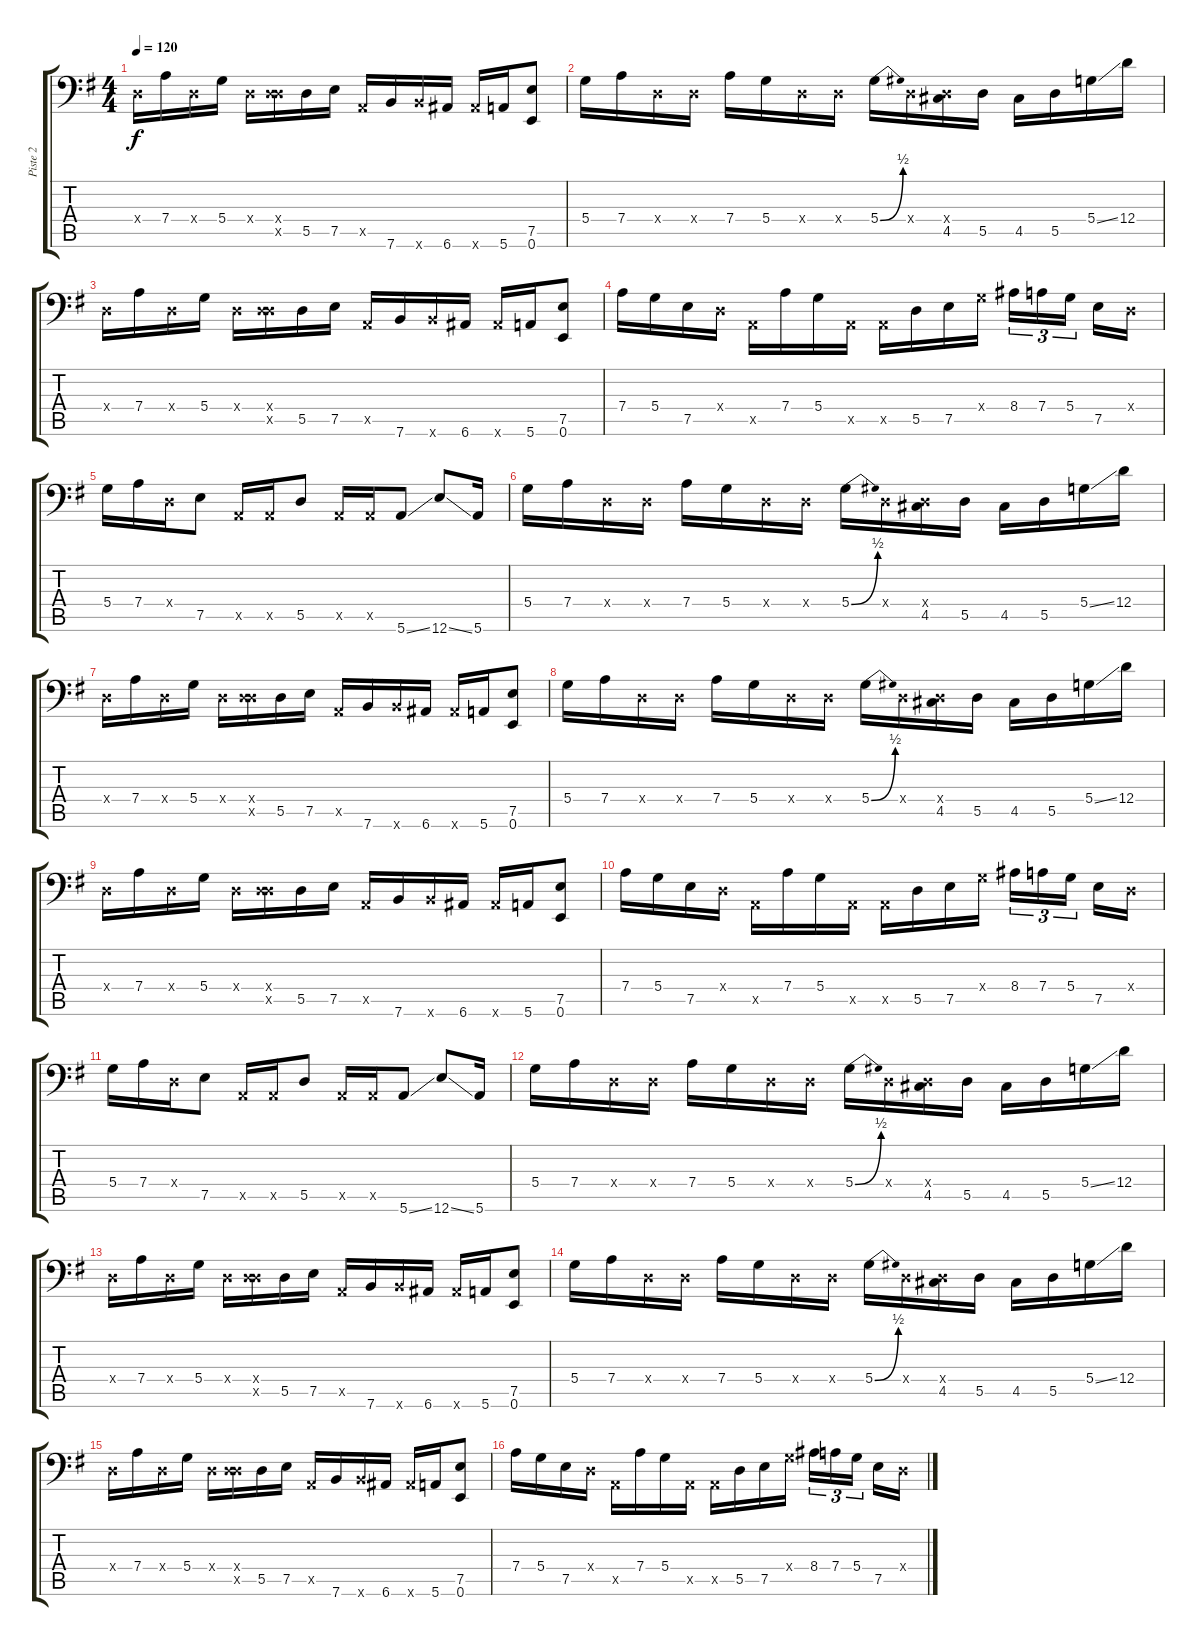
\track ("Piste 2" "Piste 2") {instrument electricbassfinger}
\staff {score tabs}
\tuning (E3 B2 G2 D2 A1 E1) {hide}
\ts (4 4)
\tempo 120
\clef f4
\ks eminor
0.4{x}.16{dy f} 7.4.16 0.4{x}.16 5.4.16 0.4{x}.16 (0.4{x} 5.5{x}).16 5.5.16 7.5.16 0.5{x}.16 7.6.16 7.6{x}.16 6.6.16 6.6{x}.16 5.6.16 (7.5 0.6).8 |
5.4.16 7.4.16 0.4{x}.16 0.4{x}.16 7.4.16 5.4.16 0.4{x}.16 0.4{x}.16 5.4{be (bend 0 0 60 2)}.16 0.4{x}.16 (0.4{x} 4.5).16 5.5.16 4.5.16 5.5.16 5.4{ss}.16 12.4.16 |
0.4{x}.16 7.4.16 0.4{x}.16 5.4.16 0.4{x}.16 (0.4{x} 5.5{x}).16 5.5.16 7.5.16 0.5{x}.16 7.6.16 7.6{x}.16 6.6.16 6.6{x}.16 5.6.16 (7.5 0.6).8 |
7.4.16 5.4.16 7.5.16 0.4{x}.16 0.5{x}.16 7.4.16 5.4.16 0.5{x}.16 0.5{x}.16 5.5.16 7.5.16 5.4{x}.16 8.4.16{tu (3 2)} 7.4.16{tu (3 2)} 5.4.16{tu (3 2)} 7.5.16 0.4{x}.16 |
5.4.16 7.4.16 0.4{x}.16 7.5.8 0.5{x}.16 0.5{x}.16 5.5.8 0.5{x}.16 0.5{x}.16 5.6{ss}.8 12.6{ss}.8 5.6.16 |
5.4.16 7.4.16 0.4{x}.16 0.4{x}.16 7.4.16 5.4.16 0.4{x}.16 0.4{x}.16 5.4{be (bend 0 0 60 2)}.16 0.4{x}.16 (0.4{x} 4.5).16 5.5.16 4.5.16 5.5.16 5.4{ss}.16 12.4.16 |
0.4{x}.16 7.4.16 0.4{x}.16 5.4.16 0.4{x}.16 (0.4{x} 5.5{x}).16 5.5.16 7.5.16 0.5{x}.16 7.6.16 7.6{x}.16 6.6.16 6.6{x}.16 5.6.16 (7.5 0.6).8 |
5.4.16 7.4.16 0.4{x}.16 0.4{x}.16 7.4.16 5.4.16 0.4{x}.16 0.4{x}.16 5.4{be (bend 0 0 60 2)}.16 0.4{x}.16 (0.4{x} 4.5).16 5.5.16 4.5.16 5.5.16 5.4{ss}.16 12.4.16 |
0.4{x}.16 7.4.16 0.4{x}.16 5.4.16 0.4{x}.16 (0.4{x} 5.5{x}).16 5.5.16 7.5.16 0.5{x}.16 7.6.16 7.6{x}.16 6.6.16 6.6{x}.16 5.6.16 (7.5 0.6).8 |
7.4.16 5.4.16 7.5.16 0.4{x}.16 0.5{x}.16 7.4.16 5.4.16 0.5{x}.16 0.5{x}.16 5.5.16 7.5.16 5.4{x}.16 8.4.16{tu (3 2)} 7.4.16{tu (3 2)} 5.4.16{tu (3 2)} 7.5.16 0.4{x}.16 |
5.4.16 7.4.16 0.4{x}.16 7.5.8 0.5{x}.16 0.5{x}.16 5.5.8 0.5{x}.16 0.5{x}.16 5.6{ss}.8 12.6{ss}.8 5.6.16 |
5.4.16 7.4.16 0.4{x}.16 0.4{x}.16 7.4.16 5.4.16 0.4{x}.16 0.4{x}.16 5.4{be (bend 0 0 60 2)}.16 0.4{x}.16 (0.4{x} 4.5).16 5.5.16 4.5.16 5.5.16 5.4{ss}.16 12.4.16 |
0.4{x}.16 7.4.16 0.4{x}.16 5.4.16 0.4{x}.16 (0.4{x} 5.5{x}).16 5.5.16 7.5.16 0.5{x}.16 7.6.16 7.6{x}.16 6.6.16 6.6{x}.16 5.6.16 (7.5 0.6).8 |
5.4.16 7.4.16 0.4{x}.16 0.4{x}.16 7.4.16 5.4.16 0.4{x}.16 0.4{x}.16 5.4{be (bend 0 0 60 2)}.16 0.4{x}.16 (0.4{x} 4.5).16 5.5.16 4.5.16 5.5.16 5.4{ss}.16 12.4.16 |
0.4{x}.16 7.4.16 0.4{x}.16 5.4.16 0.4{x}.16 (0.4{x} 5.5{x}).16 5.5.16 7.5.16 0.5{x}.16 7.6.16 7.6{x}.16 6.6.16 6.6{x}.16 5.6.16 (7.5 0.6).8 |
7.4.16 5.4.16 7.5.16 0.4{x}.16 0.5{x}.16 7.4.16 5.4.16 0.5{x}.16 0.5{x}.16 5.5.16 7.5.16 5.4{x}.16 8.4.16{tu (3 2)} 7.4.16{tu (3 2)} 5.4.16{tu (3 2)} 7.5.16 0.4{x}.16
